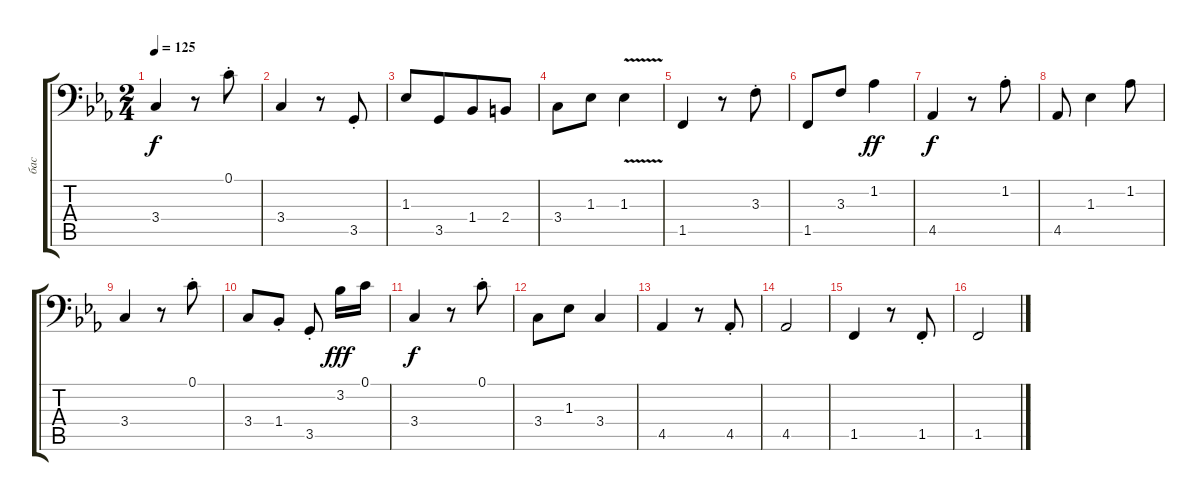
\track ("бас" "бас") {instrument electricbassfinger}
\staff {score tabs}
\tuning (C3 G2 D2 A1 E1 B0) {hide}
\ts (2 4)
\tempo 125
\clef f4
\ks cminor
3.4.4{dy f} r.8 0.1{st}.8 |
3.4.4 r.8 3.5{st}.8 |
1.3.8 3.5.8{beam merge} 1.4.8 2.4.8 |
3.4.8 1.3.8 1.3{v}.4 |
1.5.4 r.8 3.3{st}.8 |
1.5.8 3.3.8 1.2.4{dy ff} |
4.5.4{dy f} r.8 1.2{st}.8 |
4.5.8 1.3.4 1.2.8 |
3.4.4 r.8 0.1{st}.8 |
3.4.8 1.4{st}.8 3.5{st}.8{beam split} 3.2.16{dy fff} 0.1.16 |
3.4.4{dy f} r.8 0.1{st}.8 |
3.4.8 1.3.8 3.4.4 |
4.5.4 r.8 4.5{st}.8 |
4.5.2 |
1.5.4 r.8 1.5{st}.8 |
1.5.2
